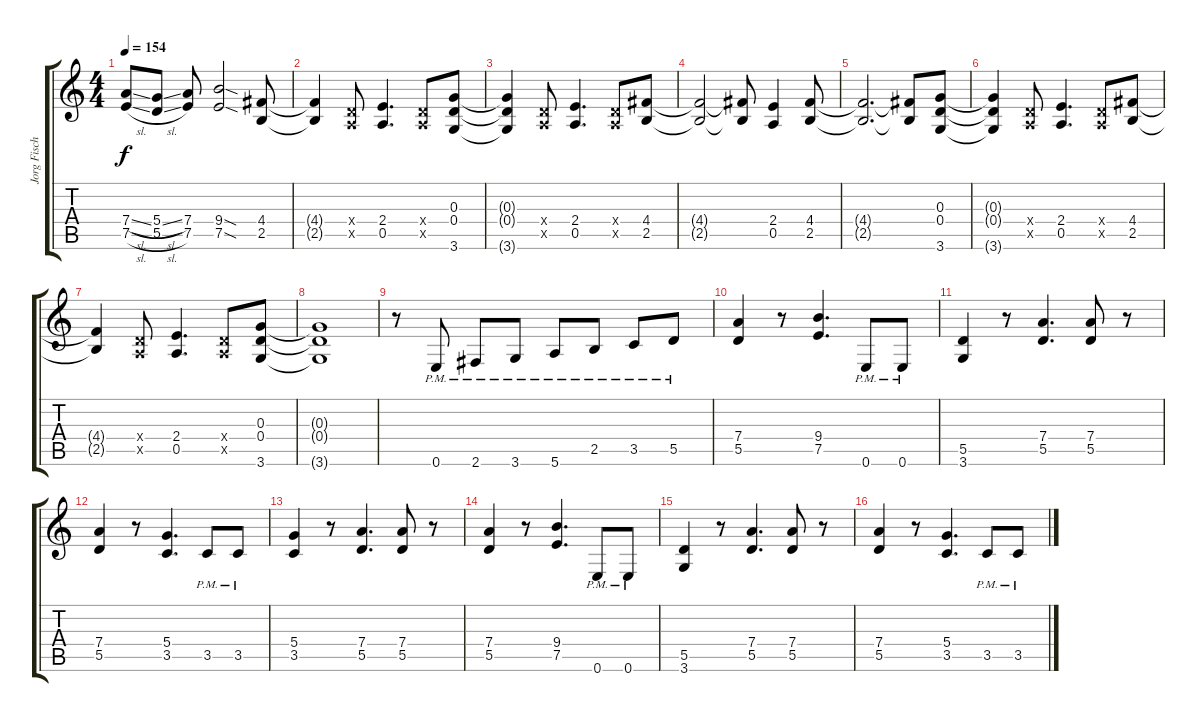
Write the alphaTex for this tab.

\track ("Jorg Fischer" "Jorg Fisch") {instrument distortionguitar}
\staff {score tabs}
\tuning (E4 B3 G3 D3 A2 E2) {hide}
\ts (4 4)
\tempo 154
\clef g2
\ks c
(7.4{sl t} 7.5{sl t}).8{dy f} (5.4{sl} 5.5{sl}).8 (7.4 7.5).8 (9.4{sod} 7.5{sod}).2 (4.4 2.5).8 |
(4.4{t} 2.5{t}).4 (0.4{x} 0.5{x}).8 (2.4 0.5).4{d} (0.4{x} 0.5{x}).8 (0.3 0.4 3.6).8 |
(0.3{t} 0.4{t} 3.6{t}).4 (0.4{x} 0.5{x}).8 (2.4 0.5).4{d} (0.4{x} 0.5{x}).8 (4.4 2.5).8 |
(4.4{t} 2.5{t}).2 (4.4{t} 2.5{t}).8 (2.4 0.5).4 (4.4 2.5).8 |
(4.4{t} 2.5{t}).2{d} (4.4{t} 2.5{t}).8 (0.3 0.4 3.6).8 |
(0.3{t} 0.4{t} 3.6{t}).4 (0.4{x} 0.5{x}).8 (2.4 0.5).4{d} (0.4{x} 0.5{x}).8 (4.4 2.5).8 |
(4.4{t} 2.5{t}).4 (0.4{x} 0.5{x}).8 (2.4 0.5).4{d} (0.4{x} 0.5{x}).8 (0.3 0.4 3.6).8 |
(0.3{t} 0.4{t} 3.6{t}).1 |
r.8 0.6{pm}.8 2.6{pm}.8 3.6{pm}.8 5.6{pm}.8 2.5{pm}.8 3.5{pm}.8 5.5{pm}.8 |
(7.4 5.5).4 r.8 (9.4 7.5).4{d} 0.6{pm}.8 0.6{pm}.8 |
(5.5 3.6).4 r.8 (7.4 5.5).4{d} (7.4 5.5).8 r.8 |
(7.4 5.5).4 r.8 (5.4 3.5).4{d} 3.5{pm}.8 3.5{pm}.8 |
(5.4 3.5).4 r.8 (7.4 5.5).4{d} (7.4 5.5).8 r.8 |
(7.4 5.5).4 r.8 (9.4 7.5).4{d} 0.6{pm}.8 0.6{pm}.8 |
(5.5 3.6).4 r.8 (7.4 5.5).4{d} (7.4 5.5).8 r.8 |
(7.4 5.5).4 r.8 (5.4 3.5).4{d} 3.5{pm}.8 3.5{pm}.8
